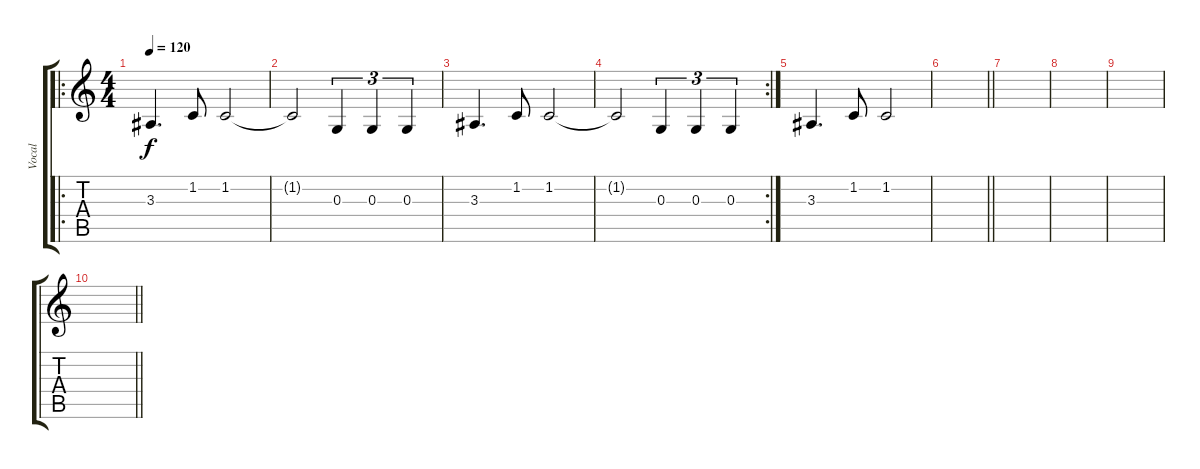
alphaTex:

\track ("Vocal" "Vocal") {instrument stringensemble1}
\staff {score tabs}
\tuning (E4 B3 G3 D3 A2 E2) {hide}
\ro
\ts (4 4)
\tempo 120
\clef g2
\ks c
3.3.4{d dy f} 1.2.8 1.2.2 |
1.2{t}.2 0.3.4{tu (3 2)} 0.3.4{tu (3 2)} 0.3.4{tu (3 2)} |
3.3.4{d} 1.2.8 1.2.2 |
\rc 2
1.2{t}.2 0.3.4{tu (3 2)} 0.3.4{tu (3 2)} 0.3.4{tu (3 2)} |
3.3.4{d} 1.2.8 1.2.2 |
\barLineRight lightlight
|
|
|
|
\barLineRight lightlight
